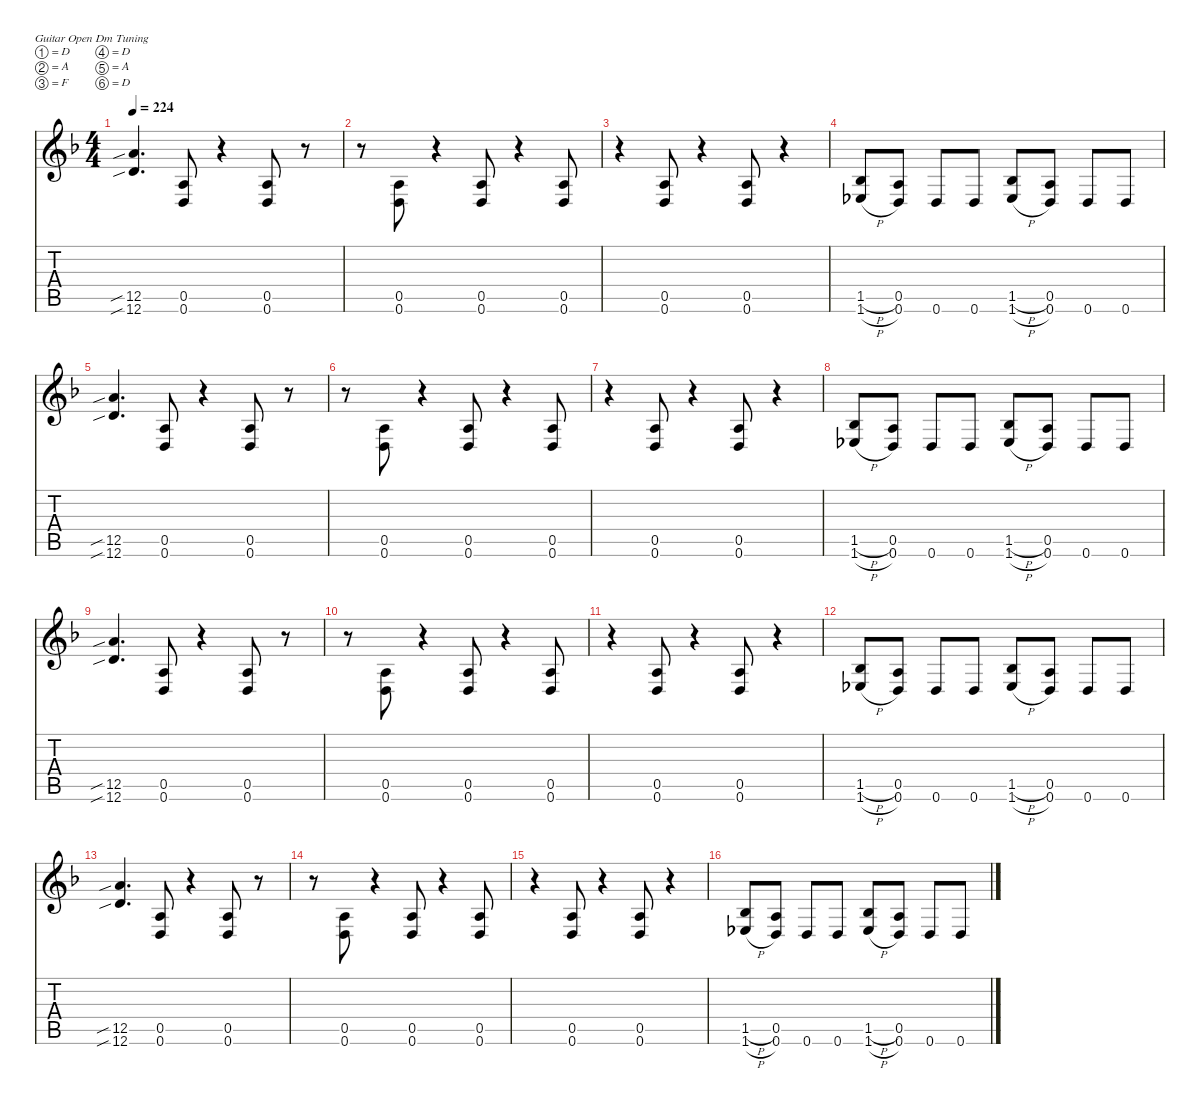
\hideDynamics
\bracketExtendMode nobrackets
\singleTrackTrackNamePolicy hidden
\multiTrackTrackNamePolicy hidden
\firstSystemTrackNameMode fullname
\firstSystemTrackNameOrientation horizontal
\otherSystemsTrackNameOrientation horizontal
\track ("Guitar 1" "E-Gt") {defaultSystemsLayout 16 instrument distortionguitar}
\staff {score tabs}
\tuning (D4 A3 F3 D3 A2 D2)
\ts (4 4)
\tempo 224
\clef g2
\ks dminor
(12.5{sib acc forcenatural} 12.6{sib acc forcenatural}).4{d dy f beam Up} (0.5{acc forcenatural} 0.6{acc forcenatural}).8{beam Up} r.4{beam Up} (0.5{acc forcenatural} 0.6{acc forcenatural}).8{beam Up} r.8{beam Up} |
r.8{beam Down} (0.5{acc forcenatural} 0.6{acc forcenatural}).8{beam Up} r.4{beam Up} (0.5{acc forcenatural} 0.6{acc forcenatural}).8{beam Up} r.4{beam Up} (0.5{acc forcenatural} 0.6{acc forcenatural}).8{beam Up} |
r.4{beam Down} (0.5{acc forcenatural} 0.6{acc forcenatural}).8{beam Up} r.4{beam Up} (0.5{acc forcenatural} 0.6{acc forcenatural}).8{beam Up} r.4{beam Up} |
(1.5{h acc b} 1.6{h acc b}).8{beam Up} (0.5{acc forcenatural} 0.6{acc forcenatural}).8{beam Up} 0.6{acc forcenatural}.8{beam Up} 0.6{acc forcenatural}.8{beam Up} (1.5{h acc b} 1.6{h acc b}).8{beam Up} (0.5{acc forcenatural} 0.6{acc forcenatural}).8{beam Up} 0.6{acc forcenatural}.8{beam Up} 0.6{acc forcenatural}.8{beam Up} |
(12.5{sib acc forcenatural} 12.6{sib acc forcenatural}).4{d beam Up} (0.5{acc forcenatural} 0.6{acc forcenatural}).8{beam Up} r.4{beam Up} (0.5{acc forcenatural} 0.6{acc forcenatural}).8{beam Up} r.8{beam Up} |
r.8{beam Down} (0.5{acc forcenatural} 0.6{acc forcenatural}).8{beam Up} r.4{beam Up} (0.5{acc forcenatural} 0.6{acc forcenatural}).8{beam Up} r.4{beam Up} (0.5{acc forcenatural} 0.6{acc forcenatural}).8{beam Up} |
r.4{beam Down} (0.5{acc forcenatural} 0.6{acc forcenatural}).8{beam Up} r.4{beam Up} (0.5{acc forcenatural} 0.6{acc forcenatural}).8{beam Up} r.4{beam Up} |
(1.5{h acc b} 1.6{h acc b}).8{beam Up} (0.5{acc forcenatural} 0.6{acc forcenatural}).8{beam Up} 0.6{acc forcenatural}.8{beam Up} 0.6{acc forcenatural}.8{beam Up} (1.5{h acc b} 1.6{h acc b}).8{beam Up} (0.5{acc forcenatural} 0.6{acc forcenatural}).8{beam Up} 0.6{acc forcenatural}.8{beam Up} 0.6{acc forcenatural}.8{beam Up} |
(12.5{sib acc forcenatural} 12.6{sib acc forcenatural}).4{d beam Up} (0.5{acc forcenatural} 0.6{acc forcenatural}).8{beam Up} r.4{beam Up} (0.5{acc forcenatural} 0.6{acc forcenatural}).8{beam Up} r.8{beam Up} |
r.8{beam Down} (0.5{acc forcenatural} 0.6{acc forcenatural}).8{beam Up} r.4{beam Up} (0.5{acc forcenatural} 0.6{acc forcenatural}).8{beam Up} r.4{beam Up} (0.5{acc forcenatural} 0.6{acc forcenatural}).8{beam Up} |
r.4{beam Down} (0.5{acc forcenatural} 0.6{acc forcenatural}).8{beam Up} r.4{beam Up} (0.5{acc forcenatural} 0.6{acc forcenatural}).8{beam Up} r.4{beam Up} |
(1.5{h acc b} 1.6{h acc b}).8{beam Up} (0.5{acc forcenatural} 0.6{acc forcenatural}).8{beam Up} 0.6{acc forcenatural}.8{beam Up} 0.6{acc forcenatural}.8{beam Up} (1.5{h acc b} 1.6{h acc b}).8{beam Up} (0.5{acc forcenatural} 0.6{acc forcenatural}).8{beam Up} 0.6{acc forcenatural}.8{beam Up} 0.6{acc forcenatural}.8{beam Up} |
(12.5{sib acc forcenatural} 12.6{sib acc forcenatural}).4{d beam Up} (0.5{acc forcenatural} 0.6{acc forcenatural}).8{beam Up} r.4{beam Up} (0.5{acc forcenatural} 0.6{acc forcenatural}).8{beam Up} r.8{beam Up} |
r.8{beam Down} (0.5{acc forcenatural} 0.6{acc forcenatural}).8{beam Up} r.4{beam Up} (0.5{acc forcenatural} 0.6{acc forcenatural}).8{beam Up} r.4{beam Up} (0.5{acc forcenatural} 0.6{acc forcenatural}).8{beam Up} |
r.4{beam Down} (0.5{acc forcenatural} 0.6{acc forcenatural}).8{beam Up} r.4{beam Up} (0.5{acc forcenatural} 0.6{acc forcenatural}).8{beam Up} r.4{beam Up} |
(1.5{h acc b} 1.6{h acc b}).8{beam Up} (0.5{acc forcenatural} 0.6{acc forcenatural}).8{beam Up} 0.6{acc forcenatural}.8{beam Up} 0.6{acc forcenatural}.8{beam Up} (1.5{h acc b} 1.6{h acc b}).8{beam Up} (0.5{acc forcenatural} 0.6{acc forcenatural}).8{beam Up} 0.6{acc forcenatural}.8{beam Up} 0.6{acc forcenatural}.8{beam Up}
